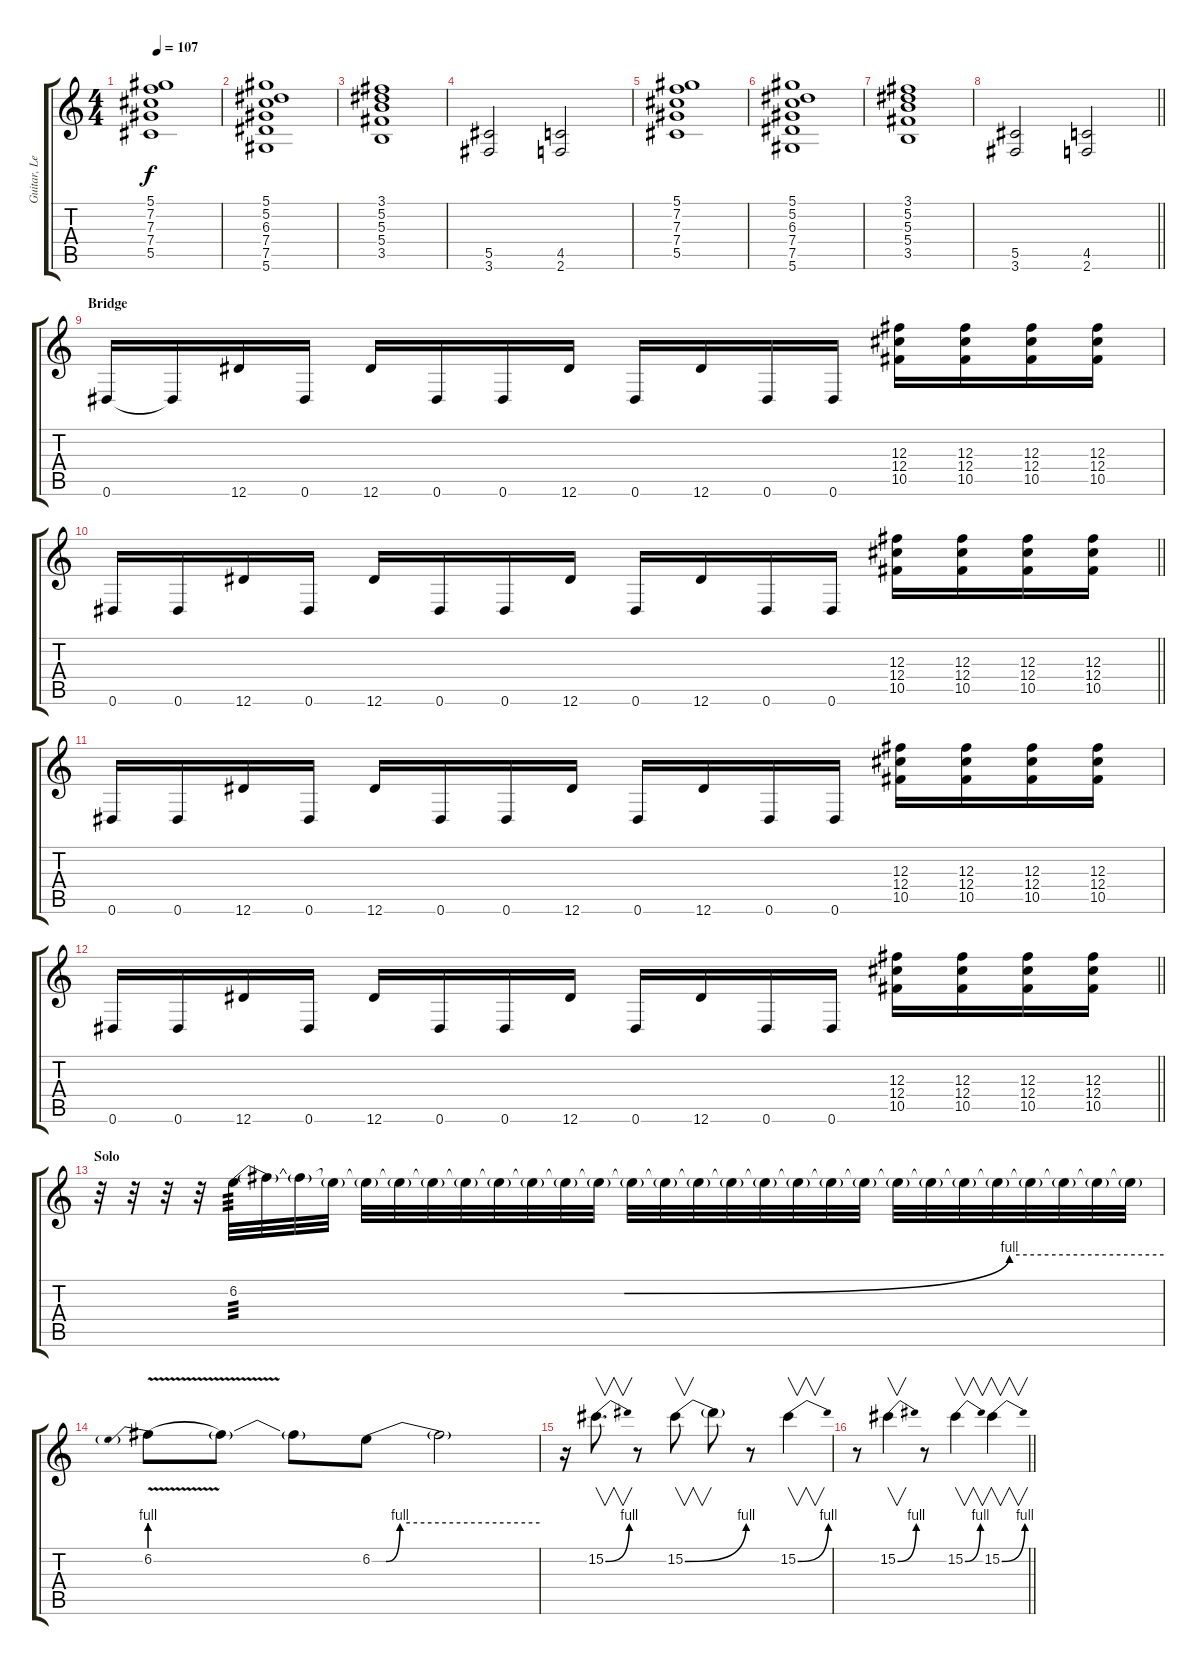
\track ("Guitar, Lead" "Guitar, Le") {instrument distortionguitar}
\staff {score tabs}
\tuning (Eb4 Bb3 Gb3 Db3 Ab2 Eb2) {hide}
\ts (4 4)
\tempo 107
\clef g2
\ks c
(5.1 7.2 7.3 7.4 5.5).1{dy f} |
(5.1 5.2 6.3 7.4 7.5 5.6).1 |
(3.1 5.2 5.3 5.4 3.5).1 |
(5.5 3.6).2 (4.5 2.6).2 |
(5.1 7.2 7.3 7.4 5.5).1 |
(5.1 5.2 6.3 7.4 7.5 5.6).1 |
(3.1 5.2 5.3 5.4 3.5).1 |
\barLineRight lightlight
(5.5 3.6).2 (4.5 2.6).2 |
\section ("" "Bridge")
0.6.16 0.6{t}.16 12.6.16 0.6.16 12.6.16 0.6.16 0.6.16 12.6.16 0.6.16 12.6.16 0.6.16 0.6.16 (12.3 12.4 10.5).16 (12.3 12.4 10.5).16 (12.3 12.4 10.5).16 (12.3 12.4 10.5).16 |
\barLineRight lightlight
0.6.16 0.6.16 12.6.16 0.6.16 12.6.16 0.6.16 0.6.16 12.6.16 0.6.16 12.6.16 0.6.16 0.6.16 (12.3 12.4 10.5).16 (12.3 12.4 10.5).16 (12.3 12.4 10.5).16 (12.3 12.4 10.5).16 |
0.6.16 0.6.16 12.6.16 0.6.16 12.6.16 0.6.16 0.6.16 12.6.16 0.6.16 12.6.16 0.6.16 0.6.16 (12.3 12.4 10.5).16 (12.3 12.4 10.5).16 (12.3 12.4 10.5).16 (12.3 12.4 10.5).16 |
\barLineRight lightlight
0.6.16 0.6.16 12.6.16 0.6.16 12.6.16 0.6.16 0.6.16 12.6.16 0.6.16 12.6.16 0.6.16 0.6.16 (12.3 12.4 10.5).16 (12.3 12.4 10.5).16 (12.3 12.4 10.5).16 (12.3 12.4 10.5).16 |
\section ("" "Solo")
r.32 r.32 r.32 r.32 6.2{be (custom 0 0 25 0 50 4 60 4)}.32{tp 3} 6.2{t}.32 6.2{t}.32 6.2{t}.32 6.2{t}.32 6.2{t}.32 6.2{t}.32 6.2{t}.32 6.2{t}.32 6.2{t}.32 6.2{t}.32 6.2{t}.32 6.2{t}.32 6.2{t}.32 6.2{t}.32 6.2{t}.32 6.2{t}.32 6.2{t}.32 6.2{t}.32 6.2{t}.32 6.2{t}.32 6.2{t}.32 6.2{t}.32 6.2{t}.32 6.2{t}.32 6.2{t}.32 6.2{t}.32 6.2{t}.32 |
6.2{be (prebend 0 4 60 4) v}.8 6.2{t}.8 6.2{t}.8 6.2{be (custom 0 0 5 0 10 4 60 4)}.8 6.2{t}.2 |
r.16 15.2{be (bend 0 0 60 4)}.8{v d} r.8 15.2{be (bend 0 0 60 4)}.8{v} 15.2{t}.8 r.8 15.2{be (bend 0 0 60 4)}.4{v} |
\barLineRight lightlight
r.8 15.2{be (bend 0 0 60 4)}.4{v} r.8 15.2{be (bend 0 0 60 4)}.4{v} 15.2{be (bend 0 0 60 4)}.4{v}
